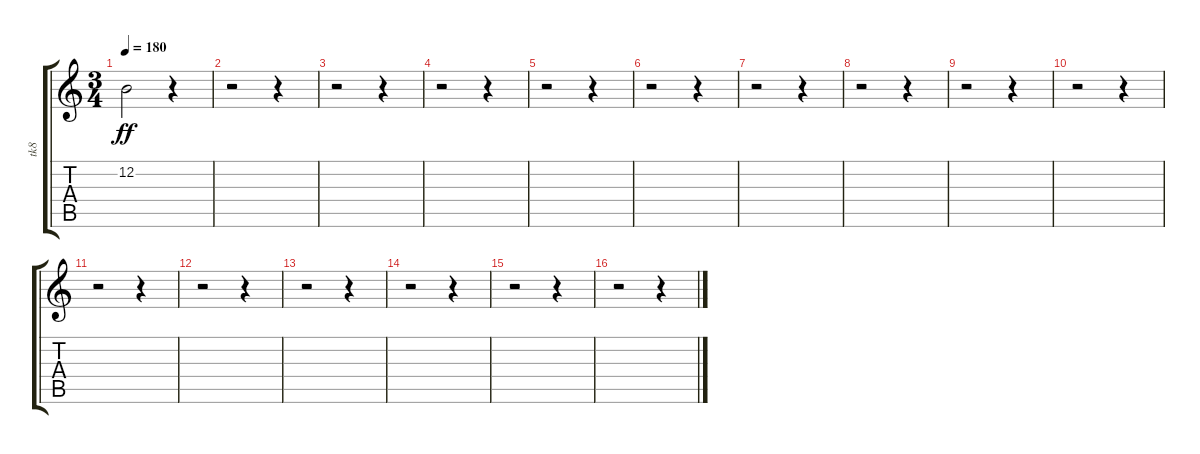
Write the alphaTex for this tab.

\track ("tk8" "tk8") {instrument tuba}
\staff {score tabs}
\tuning (E4 B3 G3 D3 A2 E2) {hide}
\ts (3 4)
\tempo 180
\clef g2
\ks c
12.2.2{dy ff} r.4 |
r.2 r.4 |
r.2 r.4 |
r.2 r.4 |
r.2 r.4 |
r.2 r.4 |
r.2 r.4 |
r.2 r.4 |
r.2 r.4 |
r.2 r.4 |
r.2 r.4 |
r.2 r.4 |
r.2 r.4 |
r.2 r.4 |
r.2 r.4 |
r.2 r.4
